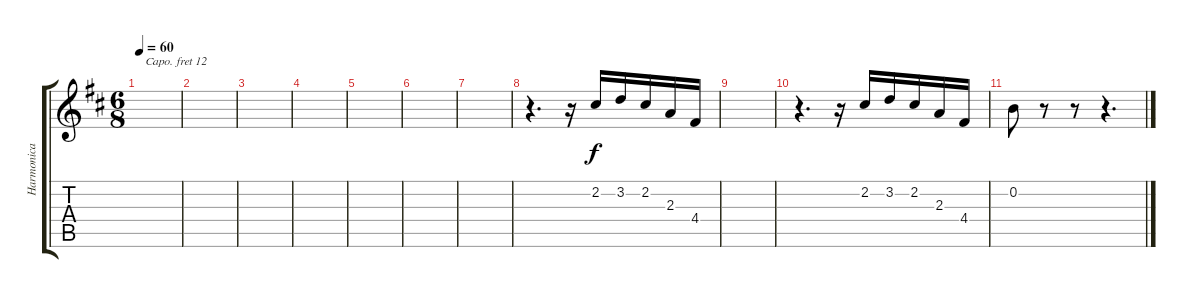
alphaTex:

\track ("Harmonica" "Harmonica") {instrument harmonica}
\staff {score tabs}
\capo 12
\tuning (E4 B3 G3 D3 A2 E2) {hide}
\ts (6 8)
\tempo 60
\clef g2
\ks bminor
|
|
|
|
|
|
|
r.4{d} r.16 2.2.16 3.2.16 2.2.16 2.3.16 4.4.16 |
|
r.4{d} r.16 2.2.16 3.2.16 2.2.16 2.3.16 4.4.16 |
0.2.8 r.8 r.8 r.4{d}
